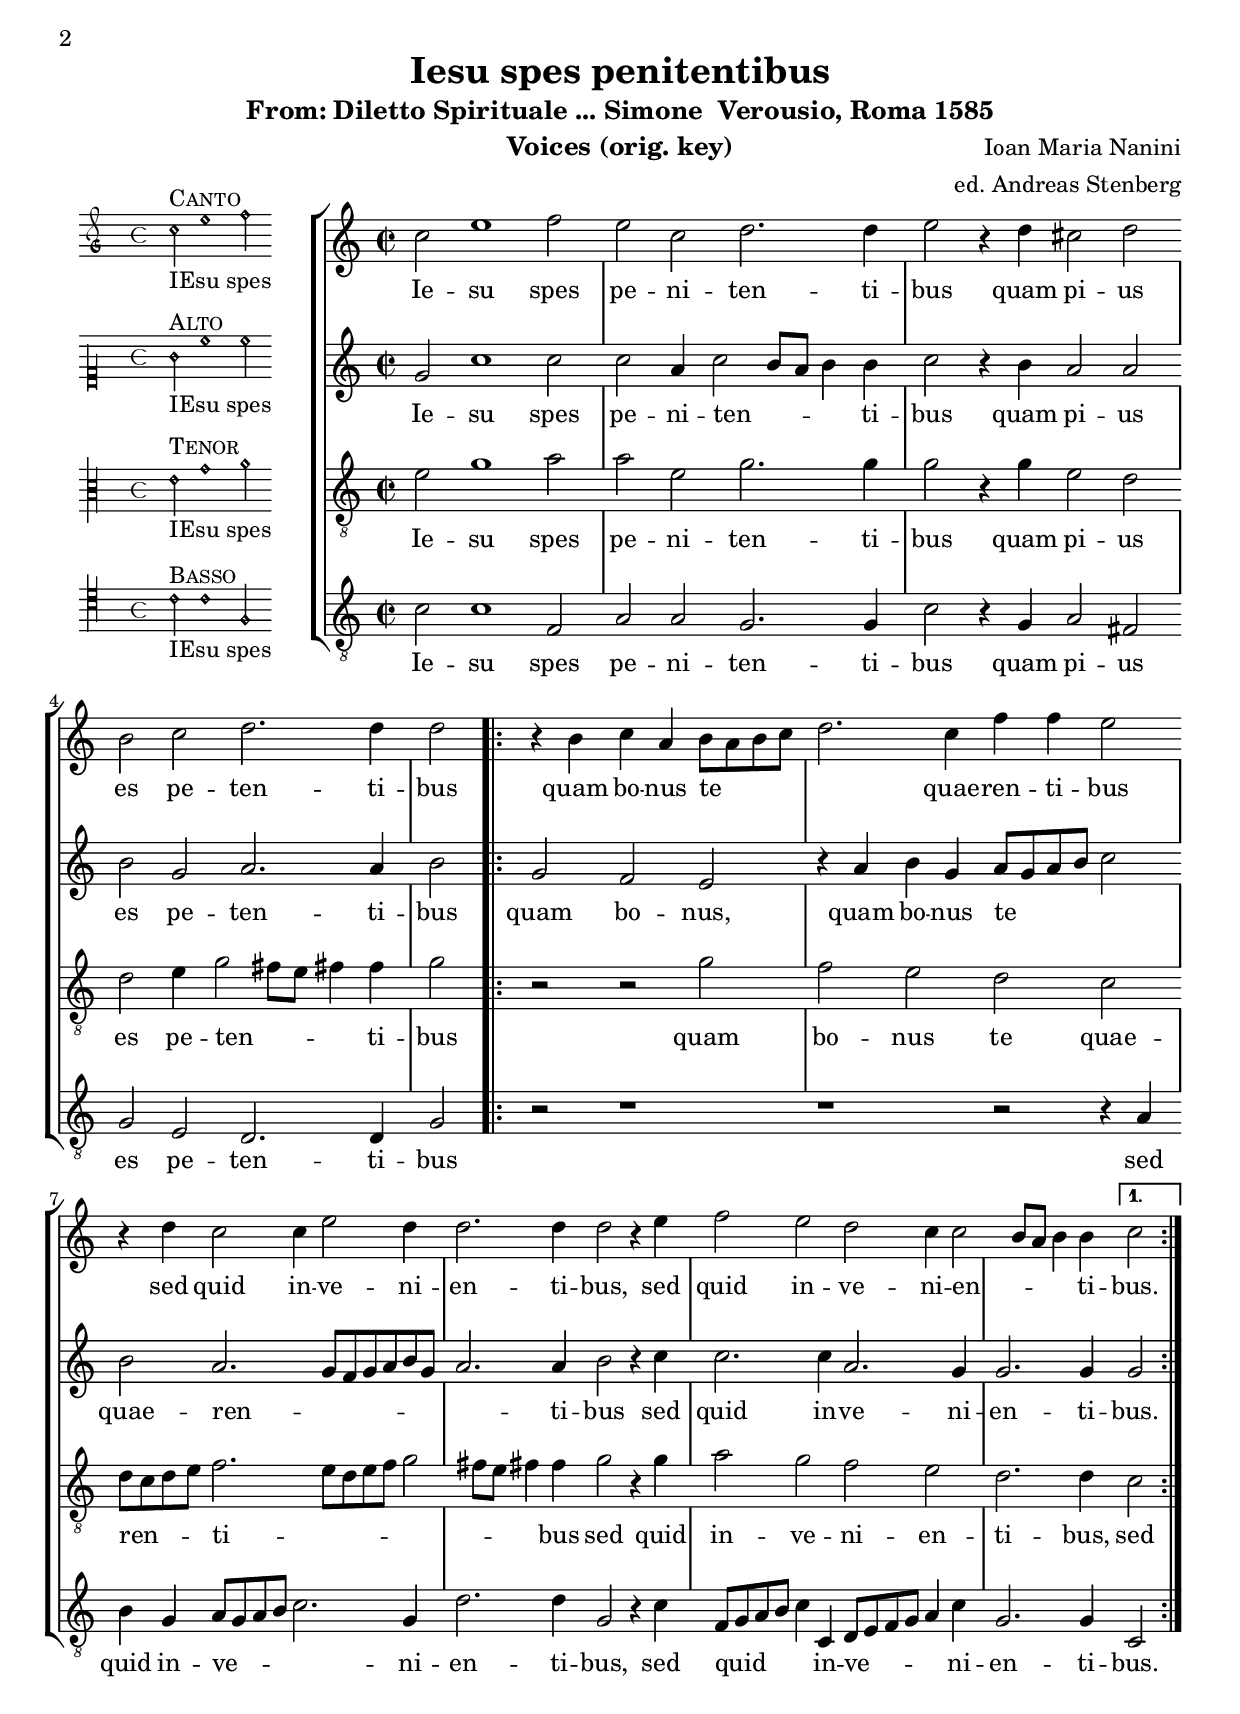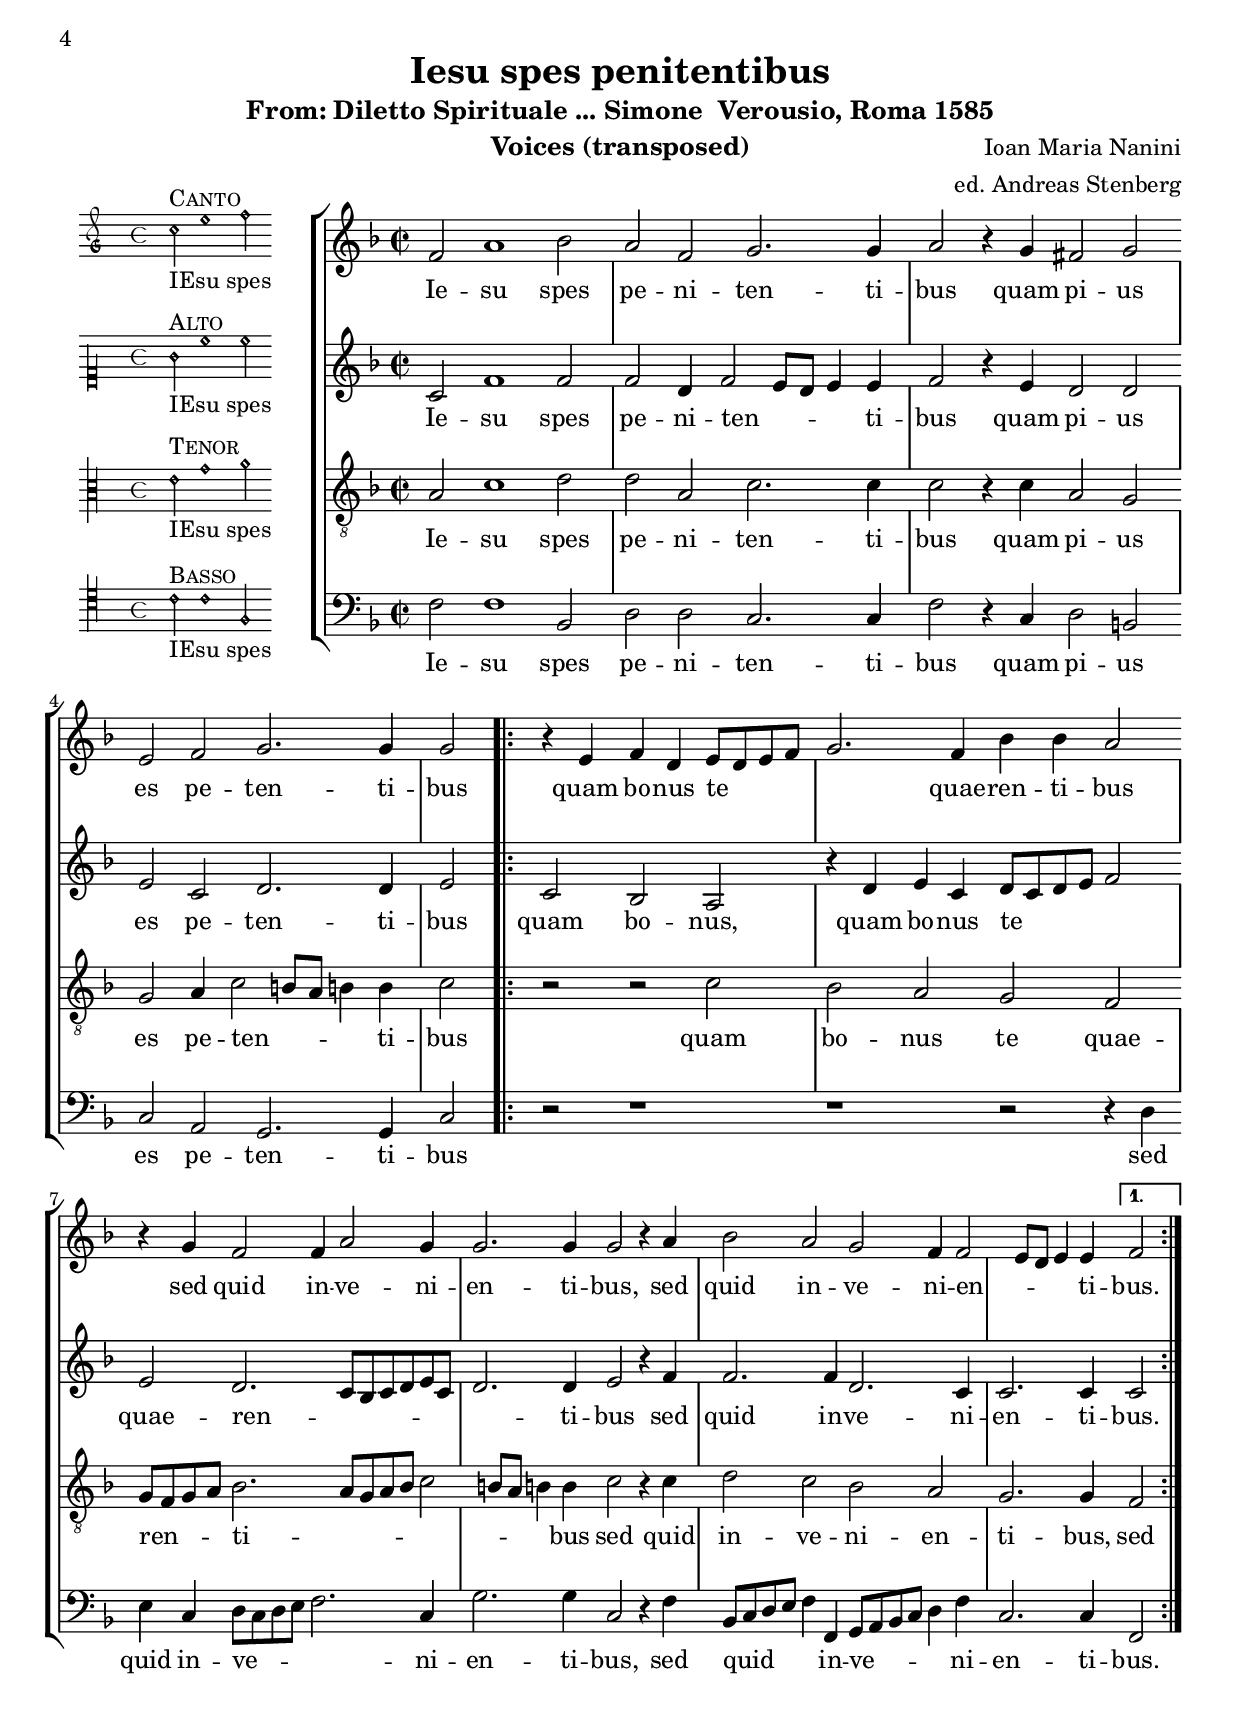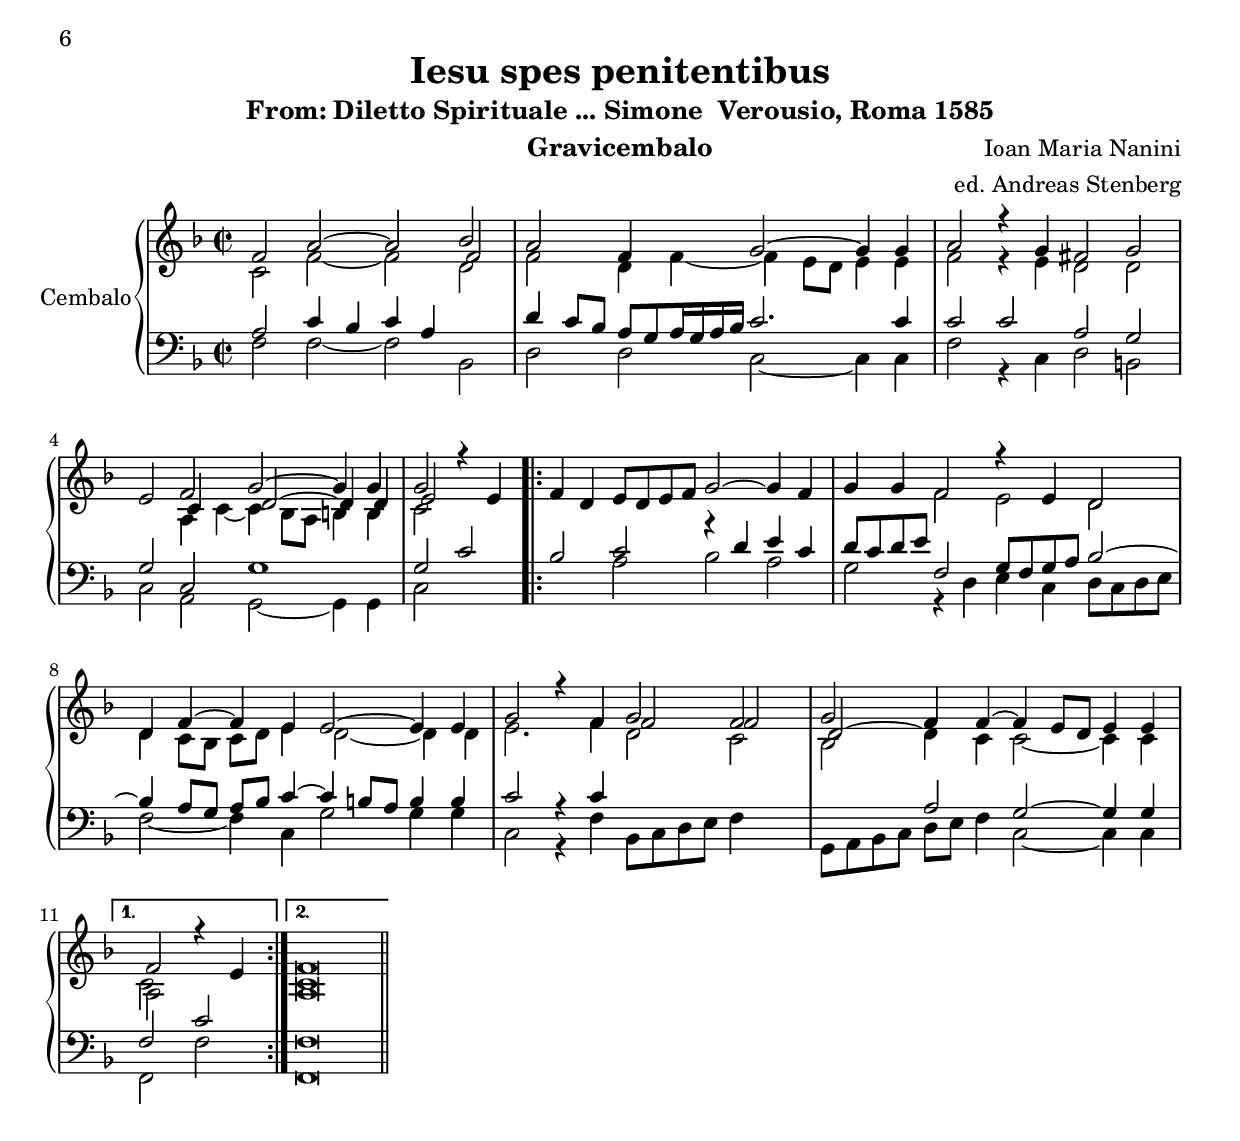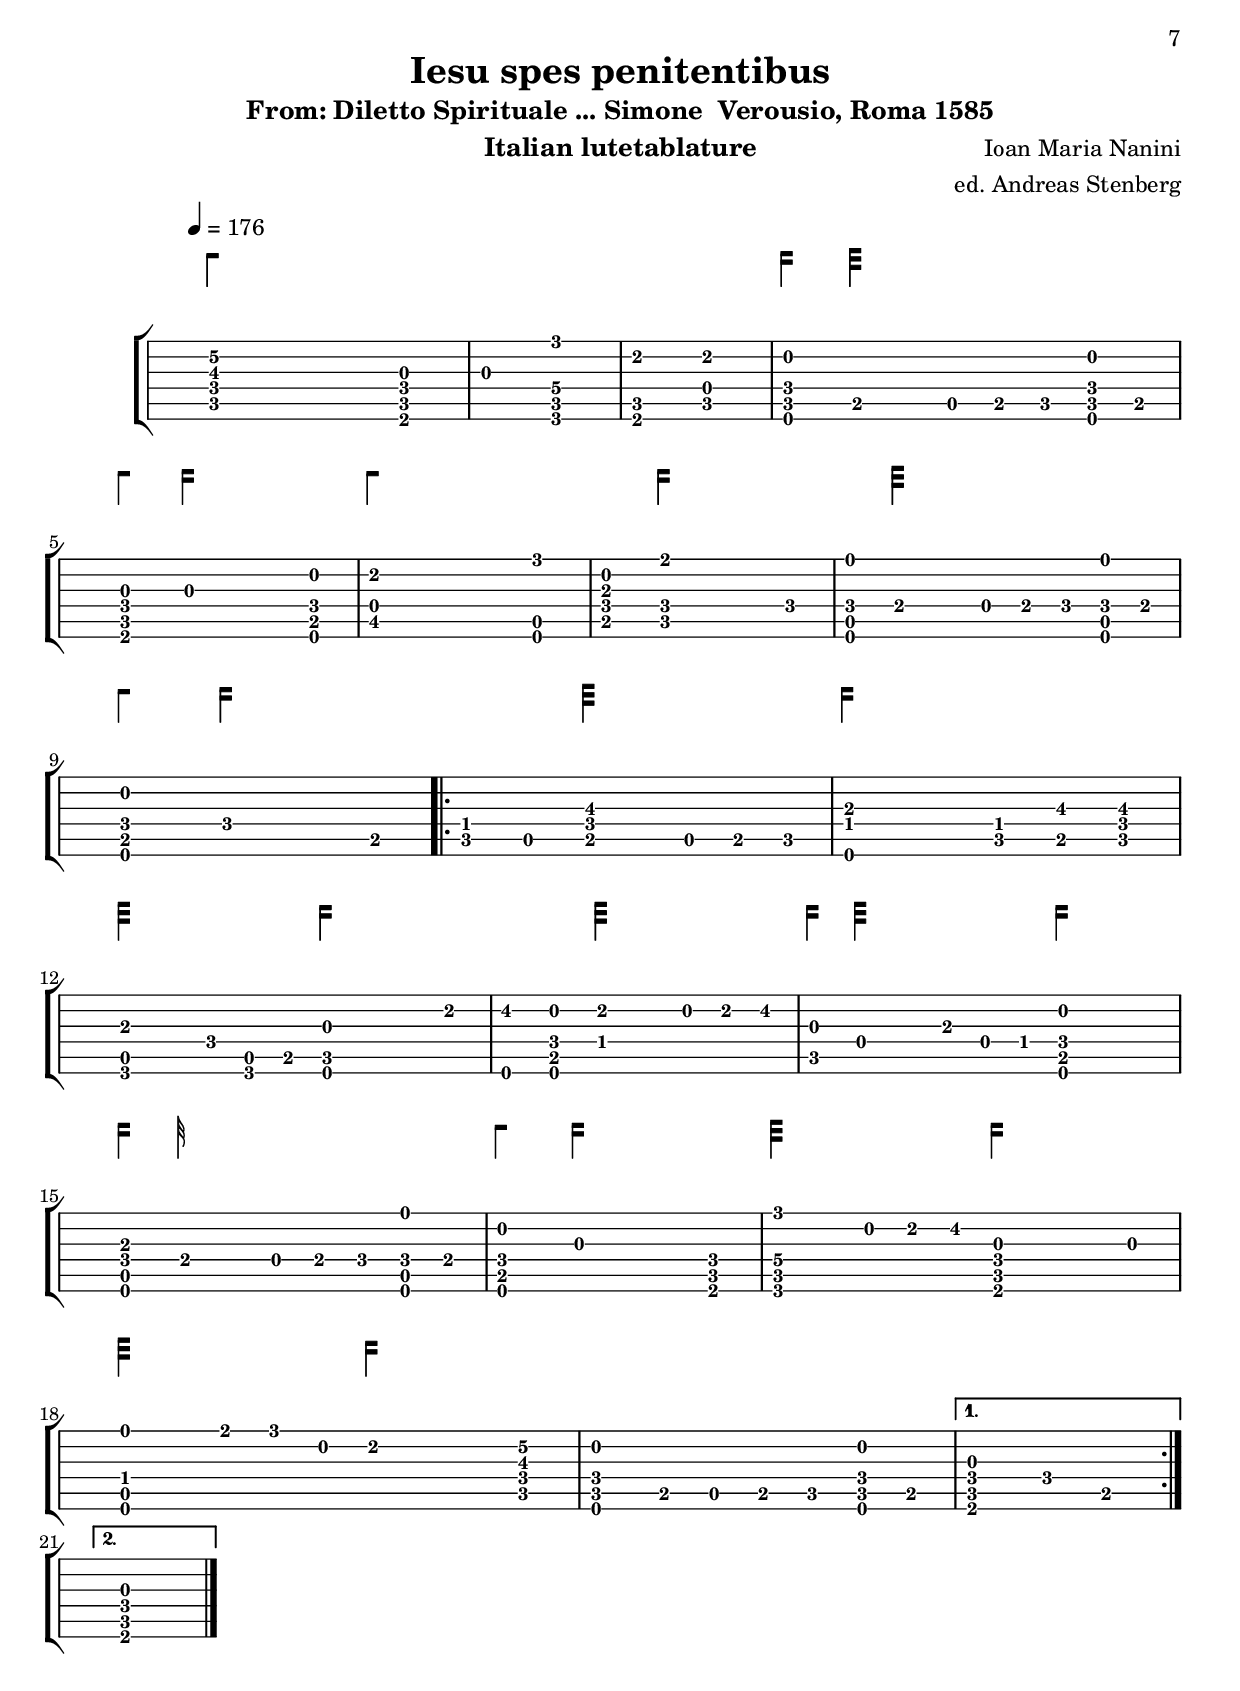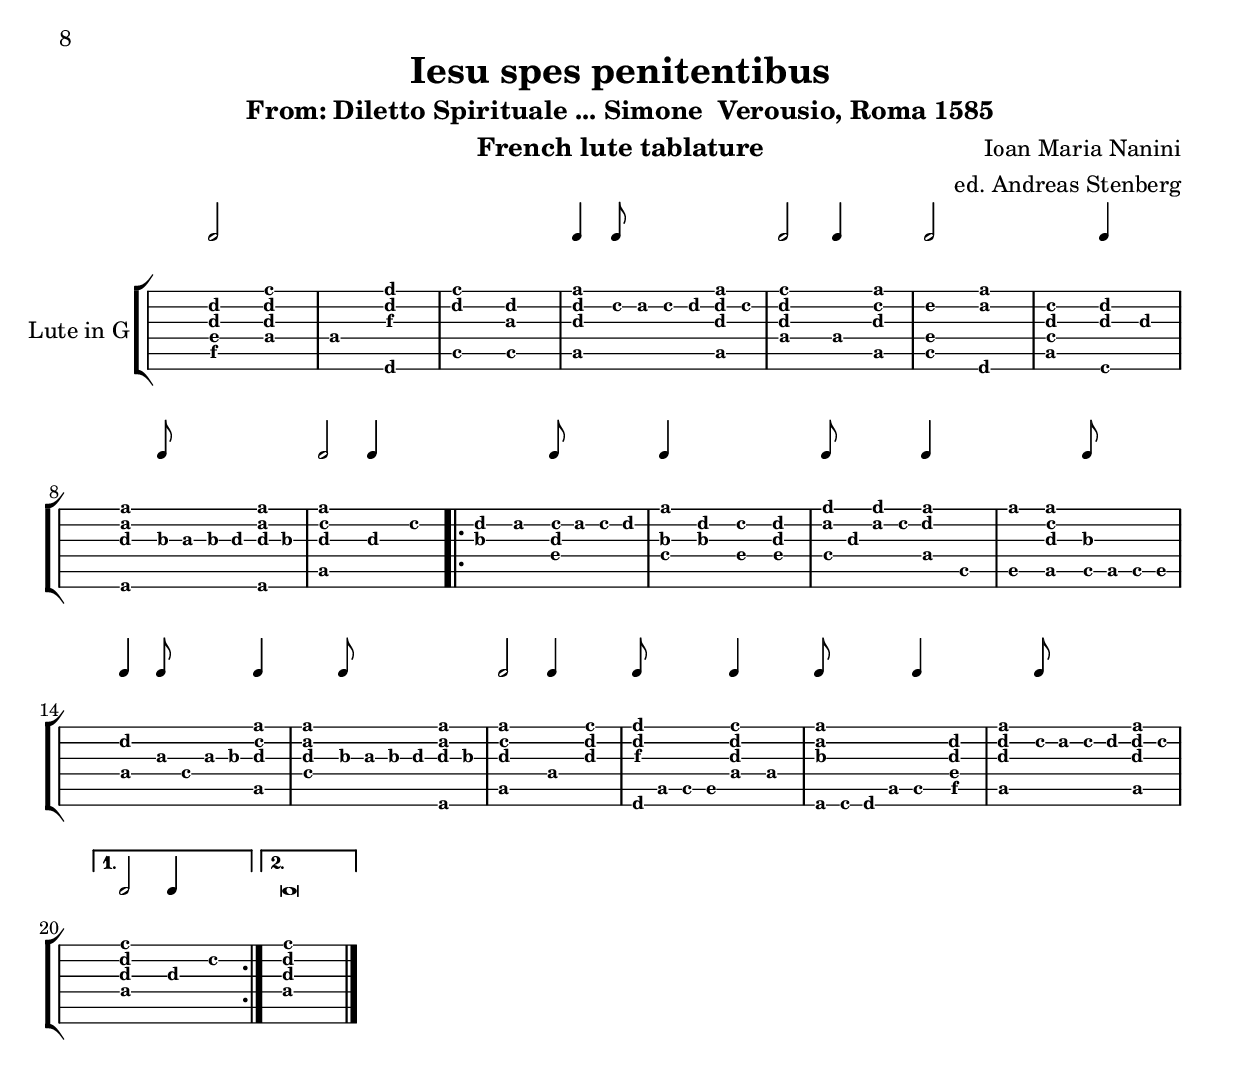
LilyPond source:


%%%%%%%%%%%%%%%%%%%%%%%%%%%%%%%%%%%%%%%%%%%%%%%%%%%%%%%%%%%%%%%%%%%
% This is a template based on the usual four part choir templater %
% where the voices have common lyrics at the the start but split  %
% to separate lyrics after a while.				  %
% This template is modyfied by AS from the one in the lilypond    %
% documentation.						  %
% This template is to be used for instance for fairly simple      %
% settings where the stanzas are set homophonicaly but twhere the %
% Chorus contains polyphony that require separate underlay for    %
% the different voices.						  %
%%%%%%%%%%%%%%%%%%%%%%%%%%%%%%%%%%%%%%%%%%%%%%%%%%%%%%%%%%%%%%%%%%%
\version "2.22.0"
\include "deutsch.ly"
ficta = \once \set suggestAccidentals =##t
\header {
  title = "Iesu spes penitentibus"
  subtitle = "From: Diletto Spirituale ... Simone  Verousio, Roma 1585"
  composer = "Ioan Maria Nanini"
  arranger = "ed. Andreas Stenberg"
  %  poet = "from: Iesu Dulcis memoria"
  meter =""
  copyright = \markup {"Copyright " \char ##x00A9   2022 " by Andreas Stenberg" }
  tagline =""
}
global = {
  \key c \major
}

sopMusic = \relative c'' {

  \set Score.tempoHideNote = ##t
  \tempo 2 = 86
  \time 2/2
  \set Timing.measureLength = #(ly:make-moment 4/2)
  \override Staff.BarLine.transparent = ##t
  c2 e1 f2
  e2 c2 d2. d4
  e2 r4 d4 cis2 d2
  h2 c2 d2. d4

  d2
  \once \revert Staff.BarLine.transparent
  \repeat volta 2 {
    r4 h4 c4 a4 h8( a8 h8 c8 d2.)
    c4 f4 f4 e2 r4 d4
    c2 c4 e2 d4 d2.
    d4

    d2 r4 e4 f2 e2
    d2 c4 c2( h8 a8 h4) h4

  }
  \alternative {
    { c2   \revert Staff.BarLine.transparent }
    { \cadenzaOn c\breve \cadenzaOff }
  }

  \bar "||"
}
sopWords = \lyricmode {
  Ie -- su spes pe -- ni -- ten -- ti -- bus
  quam pi -- us es pe -- ten -- ti -- bus
  quam bo -- nus te quae -- ren -- ti -- bus
  sed quid in -- ve -- ni -- en -- ti -- bus,
  sed quid in -- ve -- ni -- en -- ti -- bus.
}
altoMusic = \relative c' {
  \override Staff.BarLine.transparent = ##t
  g'2 c1 c2

  c2 a4 c2( h8 a8 h4) h4
  c2 r4 h4 a2 a2
  h2 g2 a2. a4
  h2
  \once \revert Staff.BarLine.transparent
  \repeat volta 2 {
    g2 f2 e2
    r4 a4

    h4 g4 a8( g8 a8 h8 c2)
    h2 a2.( g8 f8 g8 a8 h8 g8
    a2.) a4 h2 r4 c4
    c2. c4 a2. g4
    g2. g4
  }
  \alternative {
    { g2 \revert Staff.BarLine.transparent }
    { g\breve }
  }
}
altoWords = \lyricmode {
  Ie -- su spes pe -- ni -- ten -- ti -- bus
  quam pi -- us es pe -- ten -- ti -- bus
  quam bo -- nus,
  quam bo -- nus te quae -- ren -- ti -- bus
  sed quid in -- ve -- ni -- en -- ti -- bus.
}
tenorMusic = \relative c' {
  \clef "G_8"
  \override Staff.BarLine.transparent = ##t
  e2 g1 a2
  a2 e2 g2. g4
  g2 r4 g4 e2 d2
  d2 e4 g2( fis8 e8 fis!4) fis4
  g2
  \once \revert Staff.BarLine.transparent
  \repeat volta 2 {
    r2
    r2 g2
    f2 e2 d2 c2 d8( c8 d8 e8) f2.(
    e8 d8 e8 f8 g2 fis8 e8 fis!4) fis4
    g2 r4 g4 a2 g2
    f2 e2
    d2. d4
  }
  \alternative {
    { c2 \revert Staff.BarLine.transparent }
    { c\breve }
  }
}
tenorWords = \lyricmode {
  Ie -- su spes pe -- ni -- ten -- ti -- bus
  quam pi -- us es pe -- ten -- ti -- bus
  quam bo -- nus te quae -- ren -- ti -- bus
  sed quid in -- ve -- ni -- en -- ti -- bus,
  sed quid in -- ve -- ni -- en -- ti -- bus.
}
bassMusic = \relative c {
  \override Staff.BarLine.transparent = ##t
  c'2 c1 f,2
  a2 a2 g2. g4
  c2 r4 g4 a2 fis2
  g2 e2 d2. d4
  g2
  \once \revert Staff.BarLine.transparent
  \repeat volta 2 {
    r2 r1
    r1 r2 r4 a4

    h4 g4 a8( g8 a8 h8 c2.) g4
    d'2. d4 g,2 r4 c4
    f,8( g8 a8 h8 c4) c,4 d8( e8 f8 g8 a4) c4
    g2. g4
  }
  \alternative {
    { c,2 \revert Staff.BarLine.transparent }
    { c\breve }
  }

}
bassWords = \lyricmode {
  Ie -- su spes pe -- ni -- ten -- ti -- bus
  quam pi -- us es pe -- ten -- ti -- bus
%  quam bo -- nus te que ren -- ti -- bus
  sed quid in -- ve -- ni -- en -- ti -- bus,
  sed quid in -- ve -- ni -- en -- ti -- bus.
}
incipitDiscantus = \markup {
  \score {
    {
      %      \set Staff.instrumentName = #"Tenor "
      \override NoteHead.style = #'neomensural
      \override Rest.style = #'neomensural
      \override Staff.TimeSignature.style = #'mensural
      \cadenzaOn
      \clef "petrucci-g"
      \key c \major
      \time 4/4

      c''2 ^\markup { \smallCaps"Canto"} _"IEsu spes"
      e''1 f''2
    }
    \layout {
      \context {
        \Voice
        \remove "Ligature_bracket_engraver"
        \consists "Mensural_ligature_engraver"
      }
      line-width = 4.5\cm
    }
  }
}


incipitAltus = \markup {
  \score {
    {
      %      \set Staff.instrumentName = #"Tenor "
      \override NoteHead.style = #'neomensural
      \override Rest.style = #'neomensural
      \override Staff.TimeSignature.style = #'mensural
      \cadenzaOn
      \clef "petrucci-c1"
      \key c \major
      \time 4/4
      g'2^\markup \smallCaps"Alto"
      _"IEsu spes"
      c''1 c''2
    }
    \layout {
      \context {
        \Voice
        \remove "Ligature_bracket_engraver"
        \consists "Mensural_ligature_engraver"
      }
      line-width = 4.5\cm
    }
  }
}


incipitTenor = \markup {
  \score {
    {
      %      \set Staff.instrumentName = #"Tenor "
      \override NoteHead.style = #'neomensural
      \override Rest.style = #'neomensural
      \override Staff.TimeSignature.style = #'mensural
      \cadenzaOn
      \clef "petrucci-c3"
      \key c \major
      \time 4/4
      e'2^\markup \smallCaps"Tenor"
      _"IEsu spes"
      g'1 a'2
    }
    \layout {
      \context {
        \Voice
        \remove "Ligature_bracket_engraver"
        \consists "Mensural_ligature_engraver"
      }
      line-width = 5.0\cm
    }
  }
}
#(append! supported-clefs '(("mensural-f3" . ("clefs.mensural.f" 0 0))))

incipitBassus = \markup {
  \score {
    {
      %      \set Staff.instrumentName = #"Tenor "
      \override NoteHead.style = #'neomensural
      \override Rest.style = #'neomensural
      \override Staff.TimeSignature.style = #'mensural
      \cadenzaOn
      \clef "petrucci-c4"
      \key c \major
      \time 4/4
      c'2^\markup \smallCaps"Basso"
      _"IEsu spes"
      c'1 f2
    }
    \layout {
      \context {
        \Voice
        \remove "Ligature_bracket_engraver"
        \consists "Mensural_ligature_engraver"
      }
      line-width = 4.5\cm
    }
  }
}


\score {
  <<
    \new StaffGroup \with {
      \override VerticalAxisGroup.staff-staff-spacing = #'((basic-distance . 12))
    } <<
      \new Staff = treble <<
        \set Staff.instrumentName = \incipitDiscantus
        \new Voice = "sopranos" {
          \set  Staff.midiInstrument ="choir aahs"
          %	\voiceOne
          << \global \sopMusic >>
        }
      >>
      \new Lyrics = sopranos { s1 }

      \new Staff = "medius" <<
        \set Staff.instrumentName = \incipitAltus

        \new Voice = "altos" {
          %	\voiceTwo
          \set  Staff.midiInstrument ="choir aahs"
          << \global \altoMusic >>
        }
      >>

      \new Lyrics = "altos" { s1 }
      \new Staff = tenors <<
        \set Staff.instrumentName = \incipitTenor

        \clef "treble"
        \new Voice = "tenors" {
          \set  Staff.midiInstrument ="choir aahs"
          %	\voiceOne
          << \global \tenorMusic >>
        }
      >>
      \new Lyrics = "tenors" { s1 }

      \new Staff ="basses" {
        \set Staff.instrumentName = \incipitBassus

        \new Voice = "basses" {
          \set  Staff.midiInstrument ="choir aahs"
          \clef "G_8"
          %	\voiceTwo
          << \global \bassMusic >>
        }
      }
    >>
    \new Lyrics = basses { s1 }

    \context Lyrics = sopranos \lyricsto sopranos \sopWords
    \context Lyrics = altos \lyricsto altos \altoWords
    \context Lyrics = tenors \lyricsto tenors \tenorWords
    \context Lyrics = basses \lyricsto basses \bassWords
  >>
  \layout {
    \context {
      \Score
      % no bars in staves
      %      \override BarLine.transparent = ##t

    }
    % the next three instructions keep the lyrics between the bar lines
    \context {
      \Lyrics
      \consists "Bar_engraver"
      \override BarLine.transparent = ##t
    }
    \context {
      \StaffGroup
      \consists "Separating_line_group_engraver"
    }
    \context {
      \Voice
      % no slurs
      \override Slur.transparent = ##t
      % Comment in the below "\remove" command to allow line
      % breaking also at those barlines where a note overlaps
      % into the next bar.  The command is commented out in this
      % short example score, but especially for large scores, you
      % will typically yield better line breaking and thus improve
      % overall spacing if you comment in the following command.
      %\remove "Forbid_line_break_engraver"
    }
    indent = 4.5\cm
  }
  \header {
    instrument = "Voices (orig. key)"
    breakbefore = ##t
  }
}


%% Scoreblock for Voices transp. to go With Gravicembalo/ Lute
\score {
  \transpose c f,
  <<
    \new StaffGroup \with {
      \override VerticalAxisGroup.staff-staff-spacing = #'((basic-distance . 12))
    } <<
      \new Staff = treble <<
        \set Staff.instrumentName = \incipitDiscantus
        \new Voice = "sopranos" {
          \set  Staff.midiInstrument ="choir aahs"
          %	\voiceOne
          << \global \sopMusic >>
        }
      >>
      \new Lyrics = sopranos { s1 }

      \new Staff = "medius" <<
        \set Staff.instrumentName = \incipitAltus

        \new Voice = "altos" {
          %	\voiceTwo
          \set  Staff.midiInstrument ="choir aahs"
          << \global \altoMusic >>
        }
      >>

      \new Lyrics = "altos" { s1 }
      \new Staff = tenors <<
        \set Staff.instrumentName = \incipitTenor

        \clef "treble"
        \new Voice = "tenors" {
          \set  Staff.midiInstrument ="choir aahs"
          %	\voiceOne
          << \global \tenorMusic >>
        }
      >>
      \new Lyrics = "tenors" { s1 }

      \new Staff ="basses" {
        \set Staff.instrumentName = \incipitBassus

        \new Voice = "basses" {
          \set  Staff.midiInstrument ="choir aahs"
          \clef "bass"
          %	\voiceTwo
          << \global \bassMusic >>
        }
      }
    >>
    \new Lyrics = basses { s1 }

    \context Lyrics = sopranos \lyricsto sopranos \sopWords
    \context Lyrics = altos \lyricsto altos \altoWords
    \context Lyrics = tenors \lyricsto tenors \tenorWords
    \context Lyrics = basses \lyricsto basses \bassWords
  >>
  \layout {
    \context {
      \Score
      % no bars in staves
      %      \override BarLine.transparent = ##t

    }
    % the next three instructions keep the lyrics between the bar lines
    \context {
      \Lyrics
      \consists "Bar_engraver"
      \override BarLine.transparent = ##t
    }
    \context {
      \StaffGroup
      \consists "Separating_line_group_engraver"
    }
    \context {
      \Voice
      % no slurs
      \override Slur.transparent = ##t
      % Comment in the below "\remove" command to allow line
      % breaking also at those barlines where a note overlaps
      % into the next bar.  The command is commented out in this
      % short example score, but especially for large scores, you
      % will typically yield better line breaking and thus improve
      % overall spacing if you comment in the following command.
      %\remove "Forbid_line_break_engraver"
    }
    indent = 4.5\cm
  }
  \header {
    instrument = "Voices (transposed)"
    breakbefore = ##t
  }
}
%% sources and scoreblock for Gravicembalo
globalCemb = {
  \key f \major
}

rightOne = \relative c' {
  \globalCemb
  \time 2/2
  \set Timing.measureLength = #(ly:make-moment 4/2)
  % Music follows here.
  f2 a2~a2 b2
  a2 f4 s4 g2~ g4 g4
  a2 r4 g4 fis2 g2
  e2 f2 g2~ g4 g4
    \set Timing.measureLength = #(ly:make-moment 2/2)
  g2 r4 e4
  \repeat volta 2 {

     \set Timing.measureLength = #(ly:make-moment 4/2)
    f4 d4 e8 d8 e8 f8 g2~g4 f4
    g4 g4 f2 r4 e4 d2
    d4 f4~ f4 e4 e2~e4 e4
    g2 r4 f4 g2 f2

    g2 f4 f4~ f4 e8 d8 e4 e4
  }
  \alternative {
    { f2 r4 e4 }
    { \cadenzaOn f\breve \cadenzaOff }
  }
  \bar "||"
}

rightTwo = \relative c' {
  \globalCemb
  % Music follows here.
  c2 f2~ f2 d2
  f2 d4 f4~ f4 e8 d8 e4 e4
  f2 r4 e4 d2 d2
  s2 a4 c4~ c4 b8 a8 h4 h4
  c2 s2

  \repeat volta 2 {
    s1 s1
    s2 f2 e2 d2
    d4 c8 b8 c8 d8 e4 d2~ d4 d4
    e2. f4 d2 c2

    b2 s4 c4 c2~ c4 c4
  }
  \alternative {
    { a2 s2 }
    { a\breve }
  }
}

rightThree = \relative c' {
  \globalCemb
  % Music follows here.
  s1. f2
  s1 s1
  s1 s1
  s2 c4 s4 d2~ d4 d4
  e2 s2
  \repeat volta 2 {
    s1 s1
    s1 s1
    s1 s1
    s1 f2 f2

    d2~ \stemDown d4 s4 s1
  }
  \alternative {
    { c2 s2 }
    { c\breve }
  }

}

leftOne = \relative c' {
  \globalCemb
  % Music follows here.
  a2 c4 b4 c4 a4 s2
  d4 c8 b8 a8 g8 a16 g16 a16 b16 c2. c4
  c2 c2 a2 g2
  g2 c,2 g'1
  g2 c2
  \repeat volta 2 {
    b2 c2 r4 d4 e4 c4
    d8 c8 d8 e8 f,2 g8 f8 g8 a8 b2~
    b4 a8 g8 a8 b8 c4~ c4 h8 a8 h4 h4
    c2 r4 c4 s1
    s2 a2 g2~g4 g4
  }
  \alternative {
    { f2 c'2 }
    { f,\breve }
  }

}

leftTwo = \relative c {
  \globalCemb
  % Music follows here.
  f2 f2~ f2 b,2
  d2 d2 c2~ c4 c4
  f2 r4 c4 d2 h2
  c2 a2 g2~ g4 g4
  c2 s2
  \repeat volta 2 {
    s2 a'2 b2 a2
    g2 r4 d4 e4 c4 d8 c8 d8 e8
    f2~ f4 c4 g'2 g4 g4
    c,2 r4 f4 b,8 c8 d8 e8 f4 s4
    g,8 a8 b8 c8 d8 e8 f4 c2~ c4 c4

  }
  \alternative {
    { f,2 f'2 }
    { f,\breve }
  }
}

leftThree = \relative c' {
  \globalCemb
  % Music follows here.
}

\score {
  \new PianoStaff \with {
    instrumentName = "Cembalo"
  } <<
    \new Staff = "right" \with {
      midiInstrument = "harpsichord"
    } << \rightOne \\ \rightTwo \\ \rightThree >>
    \new Staff = "left" \with {
      midiInstrument = "harpsichord"
    } { \clef bass << \leftOne \\ \leftTwo \\ \leftThree >> }
  >>
  \layout { }
  \header {
    instrument = "Gravicembalo"
    breakbefore = ##t
  }
}
%% Sources and scoreblock for italian lutetablature
TrackAVoiceAMusic = #(define-music-function (inTab) (boolean?)
#{
   \tempo 4=176
   \clef #(if inTab "tab" "treble_8")
   \key f \major
   \time 2/2
   \oneVoice
   <f'\5 c'\4 a\3 f\2 >2 <a'\6 f'\5 c'\4 f\3 >2
   <f\3>2 <b'\6 f'\5 d'\4 b,\1 >2
   <a'\6 f'\5 d\2 >2 <f'\5 a\4 d\2 >2
   <g'\6 f'\5 c'\4 c\2 >4 <e'\5>8 <d'\5>8 <e'\5>8 <f'\5>8 <g'\6 f'\5 c'\4 c\2 >8 <e'\5>8
   <a'\6 f'\5 c'\4 f\3 >2 <f\3>4 <g'\6 e'\5 c'\4 c\2 >4
   <fis'\5 a\4 d\2 >2 <g'\6 d'\5 b,\1 >2
   <e'\5 c'\4 g\3 c\2 >2 <f'\5 a,\1 c'\4 >4 <c'\4>4
   <g'\6 d'\5 c'\4 g,\1 >4 <h\4>8 <a\4>8 <h\4>8 <c'\4>8 <g'\6 d'\5 c'\4 g,\1 >8 <h\4>8
   <g'\6 e'\5 c'\4 c\2 >2
         <c'\4>4 <e'\5>4

   \repeat volta 2 {

      <f'\5 b\4 >4 <d'\5>4 <e'\5 c'\4 a\3 >8 <d'\5>8 <e'\5>8 <f'\5>8
      <g'\6 b\4 g\3 >4 <f'\5 b\4 >4 <e'\5 a\3 >4 <f'\5 c'\4 a\3 >4
      <b'\6 d'\5 g\3 >8 <c'\4>8 <b'\6 d'\5 >8 <e'\5>8 <g'\6 f'\5 f\3 >4 <d\2>4
      <g'\6 e\2 >4 <g'\6 e'\5 c'\4 c\2 >4 <b\4 d\2 >8 <c\2>8 <d\2>8 <e\2>8
      <f'\5 f\3 >4 <a\4>8 <g\3>8 <a\4>8 <b\4>8 <g'\6 e'\5 c'\4 c\2 >4
      <g'\6 d'\5 c'\4 g\3 >4 <h\4>8 <a\4>8 <h\4>8 <c'\4>8 <g'\6 d'\5 c'\4 g,\1 >8 <h\4>8
      <g'\6 e'\5 c'\4 c\2 >2 <f\3>4 <a'\6 f'\5 c'\4 >4
      <b'\6 f'\5 d'\4 b,\1 >8 <c\2>8 <d\2>8 <e\2>8 <a'\6 f'\5 c'\4 f\3 >4 <f\3>4
      <g'\6 d'\5 b\4 g,\1 >8 <a,\1>8 <b,\1>8 <c\2>8 <d\2>4 <f'\5 c'\4 a\3 f\2 >4
      <g'\6 f'\5 c'\4 c\2 >4 <e'\5>8 <d'\5>8 <e'\5>8 <f'\5>8 <g'\6 f'\5 c'\4 c\2 >8 <e'\5>8
   }
   \alternative {
     { <a'\6 f'\5 c'\4 f\3 >2       <c'\4>4 <e'\5>4  }
     { \cadenzaOn <a'\6 f'\5 c'\4 f\3 >\breve \cadenzaOff }
   }
   \bar "|."
   \pageBreak
#})
TrackAVoiceBMusic = #(define-music-function (inTab) (boolean?)
                       #{
                       #})
TrackALyrics = \lyricmode {
  \set ignoreMelismata = ##t

  \unset ignoreMelismata
}
TrackAStaff = \new Staff <<
  \context Voice = "TrackAVoiceAMusic" {
    \removeWithTag #'chords
    \removeWithTag #'texts
    \TrackAVoiceAMusic ##f
  }
  \context Voice = "TrackAVoiceBMusic" {
    \removeWithTag #'chords
    \removeWithTag #'texts
    \TrackAVoiceBMusic ##f
  }
>>
TrackATabStaff = \new TabStaff \with { stringTunings = #`( ,(ly:make-pitch -2 4 NATURAL) ,(ly:make-pitch -1 0 NATURAL) ,(ly:make-pitch -1 3 NATURAL) ,(ly:make-pitch -1 5 NATURAL) ,(ly:make-pitch 0 1 NATURAL) ,(ly:make-pitch 0 4 NATURAL) ) } <<
  \context TabVoice = "TrackAVoiceAMusic" {
    \removeWithTag #'chords
    \removeWithTag #'texts
    \TrackAVoiceAMusic ##t
  }
  \context TabVoice = "TrackAVoiceBMusic" {
    \removeWithTag #'chords
    \removeWithTag #'texts
    \TrackAVoiceBMusic ##t
  }
>>
rythmStaff = {
  % This defines a staff with only two lines.
  % It also defines the positions of the two lines.
  \override Staff.StaffSymbol.line-positions = #'(0 )

  % This is necessary; if not entered, the barline would be too short!
  \override Staff.BarLine.bar-extent = #'(-1.5 . 1.5)
}
TrackARytmstaff = \new DrumStaff \with{
  \remove "Staff_symbol_engraver"
  \remove "Time_signature_engraver"
  \remove "Bar_engraver"
  \remove "Clef_engraver"
  fontSize = #-3
}
{ \rythmStaff \stemUp
  \override NoteHead.stencil =##f
  \set stemLeftBeamCount = #0 c8[] s4.  s2
  s1
  s1
  \set stemLeftBeamCount = #0 c16 [] s8. \set stemLeftBeamCount = #0 c32 [] s8.. s2
  \set stemLeftBeamCount = #0 c8 [] s4. \set stemLeftBeamCount = #0 c16 [] s8. s4
  \set stemLeftBeamCount = #0 c8 [] s4. s2
  s2 \set stemLeftBeamCount = #0 c16 [] s8. s4
  s4 \set stemLeftBeamCount = #0 c32 [] s16. s8 s2
  \set stemLeftBeamCount = #0 c8 [] s4. \set stemLeftBeamCount = #0 c16 [] s8. s4
  s2 \set stemLeftBeamCount = #0 c32 [] s16. s8 s4
  \set stemLeftBeamCount = #0 c16 [] s8. s4 s2
  \set stemLeftBeamCount = #0 c32 [] s16. s8 s4 \set stemLeftBeamCount = #0 c16 []  s8. s4
  s2 \set stemLeftBeamCount = #0 c32 [] s16. s8 s4
  \set stemLeftBeamCount = #0 c 16 [] s8. \set stemLeftBeamCount = #0 c32 [] s16. s8 s4 \set stemLeftBeamCount = #0 c16 [] s8.
  \set stemLeftBeamCount = #0 c16 [] s8. \set stemLeftBeamCount = #0 c32 s16. s8 s2
  \set stemLeftBeamCount = #0 c8 [] s4. \set stemLeftBeamCount = #0 c16 [] s8. s4
  \set stemLeftBeamCount = #0 c32 [] s16. s8 s4 \set stemLeftBeamCount = #0 c16 [] s8. s4
  \set stemLeftBeamCount = #0 c32 [] s16. s8 s4 \set stemLeftBeamCount = #0 c16 [] s8. s4
  s4 \set stemLeftBeamCount = #0
}
TrackAStaffGroup = \new StaffGroup <<
%  \TrackAStaff			%% uncomment to get raw trascript
  \TrackARytmstaff
  \TrackATabStaff
>>
TrackAStaffGroupMidi = \new StaffGroup <<
  \TrackAStaff
  \TrackATabStaff
>>
\score {
  \TrackAStaffGroup
  \layout {
    \context { \Score
               \override MetronomeMark #'padding = #'5
    }
    \context { \Staff
               \override StringNumber #'transparent = ##t
    }
    \context { \TabStaff
               \hide Clef
               \override Stem #'transparent = ##t
               \override Beam #'transparent = ##t
    }
    \context { \TabVoice
               \override Tie #'stencil = ##f
    }
    \context { \StaffGroup
               \consists "Instrument_name_engraver"
    }
  }
  \header {
    instrument = "Italian lutetablature"
    breakbefore = ##t
  }
}
%% Sources and scoreblock for French lutetablature
TrackBVoiceAMusic = #(define-music-function (inTab) (boolean?)
                       #{
                         \key c \major
                         \time 2/2
                         \oneVoice
   <f'\2 c'\3 a\4 f\5 >2 <a'\1 f'\2 c'\3 f\4>2
   <f\4>2 <b'\1 f'\2 d'\3 b,\6 >2
   <a'\1 f'\2 d\5 >2 <f'\2 a\3 d\5 >2
   <g'\1 f'\2 c'\3 c\5 >4 <e'\2>8 <d'\2>8 <e'\2>8 <f'\2>8 <g'\1 f'\2 c'\3 c\5 >8 <e'\2>8
   <a'\1 f'\2 c'\3 f\4 >2 <f\4>4 <g'\1 e'\2 c'\3 c\5 >4
   <fis'\2 a\4 d\5 >2 <g'\1 d'\2 b,\6 >2
   <e'\2 c'\3 g\4 c\5 >2 <f'\2 a,\6 c'\3 >4 <c'\3>4
   <g'\1 d'\2 c'\3 g,\6 >4 <b\3>8 <a\3>8 <b\3>8 <c'\3>8 <g'\1 d'\2 c'\3 g,\6 >8 <b\3>8
   <g'\1 e'\2 c'\3 c\5 >2
         <c'\3>4 <e'\2>4

   \repeat volta 2 {

      <f'\2 b\3 >4 <d'\2>4 <e'\2 c'\3 a\4 >8 <d'\2>8 <e'\2>8 <f'\2>8
      <g'\1 b\3 g\4 >4 <f'\2 b\3 >4 <e'\2 a\4 >4 <f'\2 c'\3 a\4 >4
      <b'\1 d'\2 g\4 >8 <c'\3>8 <b'\1 d'\2 >8 <e'\2>8 <g'\1 f'\2 f\4 >4 <d\5>4
      <g'\1 e\5 >4 <g'\1 e'\2 c'\3 c\5 >4 <b\3 d\5 >8 <c\5>8 <d\5>8 <e\5>8
      <f'\2 f\4 >4 <a\3>8 <g\4>8 <a\3>8 <b\3>8 <g'\1 e'\2 c'\3 c\5 >4
      <g'\1 d'\2 c'\3 g\4 >4 <b\3>8 <a\3>8 <b\3>8 <c'\3>8 <g'\1 d'\2 c'\3 g,\6 >8 <b\3>8
      <g'\1 e'\2 c'\3 c\5 >2 <f\4>4 <a'\1 f'\2 c'\3 >4
      <b'\1 f'\2 d'\3 b,\6 >8 <c\5>8 <d\5>8 <e\5>8 <a'\1 f'\2 c'\3 f\4 >4 <f\4>4
      <g'\1 d'\2 b\3 g,\6 >8 <a,\6>8 <b,\6>8 <c\5>8 <d\5>4 <f'\2 c'\3 a\4 f\5 >4
      <g'\1 f'\2 c'\3 c\5 >4 <e'\2>8 <d'\2>8 <e'\2>8 <f'\2>8 <g'\1 f'\2 c'\3 c\5 >8 <e'\2>8
   }
   \alternative {
     { <a'\1 f'\2 c'\3 f\4 >2       <c'\3>4 <e'\2>4  }
     { \cadenzaOn <a'\1 f'\2 c'\3 f\4 >\breve \cadenzaOff }
   }
                         \bar "|."
                         \pageBreak
                       #})
TrackBVoiceBMusic = #(define-music-function (inTab) (boolean?)
                       #{
                       #})
rythmStaffFr = {
  % This defines a staff with only two lines.
  % It also defines the positions of the two lines.
  \override Staff.StaffSymbol.line-positions = #'(0 )

  % This is necessary; if not entered, the barline would be too short!
  \override Staff.BarLine.bar-extent = #'(-1.5 . 1.5)
}
rythm = \new DrumStaff \with{
  \remove "Staff_symbol_engraver"
  \remove "Time_signature_engraver"
  \remove "Bar_engraver"
  \remove "Clef_engraver"
  fontSize = #-3
}
{ \rythmStaffFr \stemUp
  c2 s2
  s1
  s1
  c4 c8 s8 s2
  c2 c4 s4
  c2 s2
  s2 c4 s4
  s4 c8 s8 s2
  c2 c4 s4
  s2 c8 s8 s4
  c4 s2.
  c8 s8 s4 c4 s4
  s2 c8 s8 s4
  c4 c8 s8 s4 c4
  s4 c8 s8 s2
  c2 c4 s4
  c8 s8 s4  c4 s4
  c8 s8 s4 c4 s4
  s4 c8 s8 s2
  c2 c4 s4
  c\breve

}
TrackBStaff = \new Staff <<
  \context Voice = "TrackBVoiceAMusic" {
    \TrackBVoiceAMusic ##f
  }
  \context Voice = "TrackBVoiceBMusic" {
    \TrackBVoiceBMusic ##f
  }
>>
TrackBTabStaff =  \new TabStaff \with {stringTunings = \stringTuning <g, c f a d' g'>
                                       \hide Clef
                                       tablatureFormat = #fret-letter-tablature-format
                                       instrumentName = "Lute in G"
} <<
  \context TabVoice = "TrackBVoiceAMusic" {
    \removeWithTag #'chords
    \removeWithTag #'te\3ts
    \TrackBVoiceAMusic ##t
  }
  \context TabVoice = "TrackBVoiceBMusic" {
    \removeWithTag #'chords
    \removeWithTag #'te\3ts
    \TrackBVoiceBMusic ##t
    \override Staff.BarLine.transparent =##f
  }
>>
TrackBStaffGroupPrint = \new StaffGroup <<
%  \TrackBStaff  %% uncomment to get raw transcript of lute part
  \rythm
  \TrackBTabStaff
>>
TrackBStaffGroupMidi = \new StaffGroup <<
  %   \TrackBStaff
  %   \rythm
  \TrackBTabStaff
>>

\score {
  <<
    \TrackBStaffGroupPrint
  >>
  \layout {    \context { \Staff
                          %      \override TimeSignature.style = #'numbered
                          \override StringNumber.transparent = ##t
               }
               \context { \TabStaff
                          \override TimeSignature.style = #'numbered
                          \override Stem.transparent = ##t
                          \override Beam.transparent = ##t
                          \hide Clef
               }
               \context { \TabVoice
                          \override Tie.stencil = ##f
               }
  }
  \header {
    instrument = "French lute tablature"
    breakbefore = ##t
  }
}

%% Scoreblock for Voices (trans.) and Gravicembalo/ Lute combined
%{
\score {
  <<
    \transpose f c
    \new StaffGroup \with {
      \override VerticalAxisGroup.staff-staff-spacing = #'((basic-distance . 12))
    } <<
      \new Staff = treble <<
        \set Staff.instrumentName = \incipitDiscantus
        \new Voice = "sopranos" {
          \set  Staff.midiInstrument ="choir aahs"
          %	\voiceOne
          << \global \sopMusic >>
        }
      >>
      \new Lyrics = sopranos { s1 }

      \new Staff = "medius" <<
        \set Staff.instrumentName = \incipitAltus

        \new Voice = "altos" {
          %	\voiceTwo
          \set  Staff.midiInstrument ="choir aahs"
          << \global \altoMusic >>
        }
      >>

      \new Lyrics = "altos" { s1 }
      \new Staff = tenors <<
        \set Staff.instrumentName = \incipitTenor

        \clef "treble"
        \new Voice = "tenors" {
          \set  Staff.midiInstrument ="choir aahs"
          %	\voiceOne
          << \global \tenorMusic >>
        }
      >>
      \new Lyrics = "tenors" { s1 }

      \new Staff ="basses" {
        \set Staff.instrumentName = \incipitBassus

        \new Voice = "basses" {
          \set  Staff.midiInstrument ="choir aahs"
          \clef "bass"
          %	\voiceTwo
          << \global \bassMusic >>
        }
      }
    >>
    \new Lyrics = basses { s1 }

    \new PianoStaff \with {
      instrumentName = "Cembalo"
    } <<
      \new Staff = "right" \with {
        midiInstrument = "harpsichord"
      } << \rightOne \\ \rightTwo \\ \rightThree >>
      \new Staff = "left" \with {
        midiInstrument = "harpsichord"
      } { \clef bass << \leftOne \\ \leftTwo \\ \leftThree >> }
    >>

    \TrackAStaffGroup

    \context Lyrics = sopranos \lyricsto sopranos \sopWords
    \context Lyrics = altos \lyricsto altos \altoWords
    \context Lyrics = tenors \lyricsto tenors \tenorWords
    \context Lyrics = basses \lyricsto basses \bassWords
  >>
  \layout {
    \context {
      \Score
      % no bars in staves
      %      \override BarLine.transparent = ##t

    }
    % the next three instructions keep the lyrics between the bar lines
    \context {
      \Lyrics
      \consists "Bar_engraver"
      \override BarLine.transparent = ##t
    }
    \context {
      \StaffGroup
      \consists "Separating_line_group_engraver"
    }
    \context {
      \Voice
      % no slurs
      \override Slur.transparent = ##t
      % Comment in the below "\remove" command to allow line
      % breaking also at those barlines where a note overlaps
      % into the next bar.  The command is commented out in this
      % short example score, but especially for large scores, you
      % will typically yield better line breaking and thus improve
      % overall spacing if you comment in the following command.
      %\remove "Forbid_line_break_engraver"
    }
    \context { \Staff
               \override StringNumber #'transparent = ##t
    }
    \context { \TabStaff
               \hide Clef
               \override Stem #'transparent = ##t
               \override Beam #'transparent = ##t
    }
    \context { \TabVoice
               \override Tie #'stencil = ##f
    }
    \context { \StaffGroup
               \consists "Instrument_name_engraver"
    }
    indent = 4.5\cm
  }
  \header {
    instrument = "Voices (transposed)"
    breakbefore = ##t
  }
}
%}
%% Scoreblock for midi
\score {
  \unfoldRepeats
  <<
    \transpose c f,
    \new StaffGroup <<
      \new Staff = treble <<
        \set Staff.instrumentName = \incipitDiscantus
        \new Voice = "sopranos" {
          \set  Staff.midiInstrument ="choir aahs"
          %	\voiceOne
          << \global \sopMusic >>
        }
      >>
      \new Lyrics = sopranos { s1 }

      \new Staff = "medius" <<
        \set Staff.instrumentName = \incipitAltus

        \new Voice = "altos" {
          %	\voiceTwo
          \set  Staff.midiInstrument ="choir aahs"
          << \global \altoMusic >>
        }
      >>

      \new Lyrics = "altos" { s1 }
      \new Staff = tenors <<
        \set Staff.instrumentName = \incipitTenor

        \clef "treble"
        \new Voice = "tenors" {
          \set  Staff.midiInstrument ="choir aahs"
          %	\voiceOne
          << \global \tenorMusic >>
        }
      >>
      \new Lyrics = "tenors" { s1 }

      \new Staff ="basses" {
        \set Staff.instrumentName = \incipitBassus

        \new Voice = "basses" {
          \set  Staff.midiInstrument ="choir aahs"
          \clef "G_8"
          %	\voiceTwo
          << \global \bassMusic >>
        }
      }
    >>
    \new Lyrics = basses { s1 }
    %{
    \new PianoStaff \with {
      instrumentName = "Cembalo"
    } <<
      \new Staff = "right" \with {
        midiInstrument = "harpsichord"
      } << \rightOne \\ \rightTwo \\ \rightThree >>
      \new Staff = "left" \with {
        midiInstrument = "harpsichord"
      } { \clef bass << \leftOne \\ \leftTwo \\ \leftThree >> }
    >>
    %}

    \TrackAStaffGroupMidi

    \context Lyrics = sopranos \lyricsto sopranos \sopWords
    \context Lyrics = altos \lyricsto altos \altoWords
    \context Lyrics = tenors \lyricsto tenors \tenorWords
    \context Lyrics = basses \lyricsto basses \bassWords
  >>
  \midi {}
%   \layout {}
}
\paper {
  ragged-bottom = ##t
  ragged-last-bottom = ##t
  ragged-last = ##t
  print-all-headers = ##t
  page-breaking = #ly:minimal-breaking
}

%{
convert-ly.py (GNU LilyPond) 2.18.2  convert-ly.py: Processing `'...
Applying conversion: 2.15.7, 2.15.9, 2.15.10, 2.15.16, 2.15.17,
2.15.18, 2.15.19, 2.15.20, 2.15.25, 2.15.32, 2.15.39, 2.15.40,
2.15.42, 2.15.43, 2.16.0, 2.17.0, 2.17.4, 2.17.5, 2.17.6, 2.17.11,
2.17.14, 2.17.15, 2.17.18, 2.17.19, 2.17.20, 2.17.25, 2.17.27,
2.17.29, 2.17.97, 2.18.0
%}
